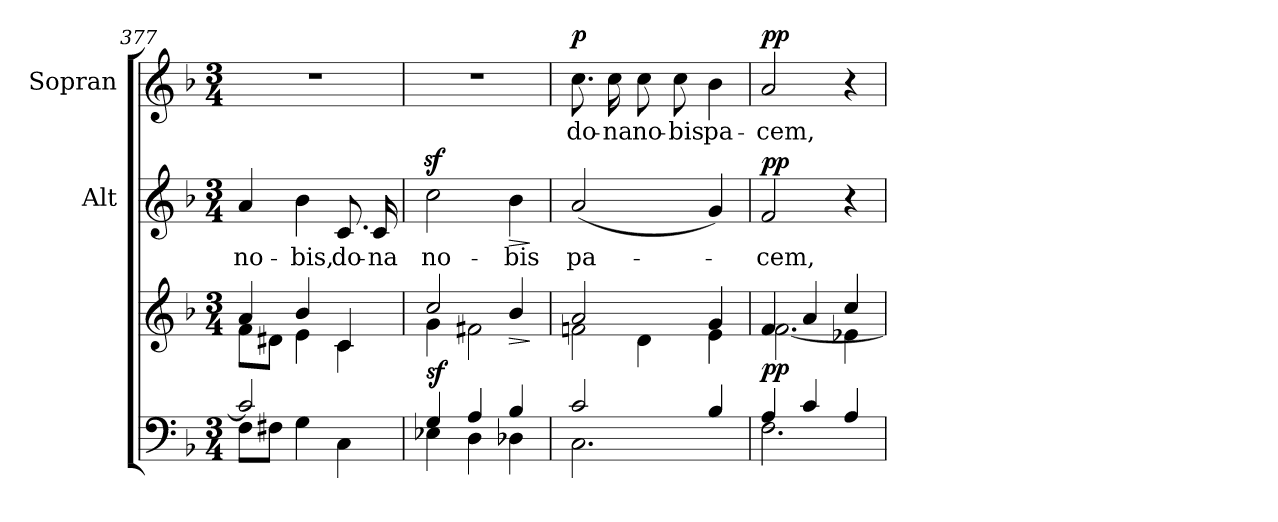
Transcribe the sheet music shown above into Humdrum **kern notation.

**kern	**kern	**dynam	**kern	**text	**dynam	**kern	**text	**dynam
*part3	*part3	*part3	*part2	*part2	*part2	*part1	*part1	*part1
*staff4	*staff3	*staff3/4	*staff2	*staff2	*staff2	*staff1	*staff1	*staff1
*	*	*	*I"Alt	*	*	*I"Sopran	*	*
*	*	*	*I'A.	*	*	*I'S.	*	*
*clefF4	*clefG2	*	*clefG2	*	*	*clefG2	*	*
*k[b-]	*k[b-]	*	*k[b-]	*	*	*k[b-]	*	*
*F:	*F:	*	*F:	*	*	*F:	*	*
*M3/4	*M3/4	*	*M3/4	*	*	*M3/4	*	*
=377	=377	=377	=377	=377	=377	=377	=377	=377
*^	*^	*	*	*	*	*	*	*
!	!	!	!	!	!	!LO:LY:b	!	!	!	!
2c/]	8F\L	4a/	8f\L	.	4a/	no-	.	2.r	.	.
.	8F#X\J	.	8d#X\J	.	.	.	.	.	.	.
!	!	!	!	!	!	!LO:LY:b	!	!	!	!
.	4G\	4b-/	4e\	.	4b-\	-bis,	.	.	.	.
!	!	!	!	!	!	!LO:LY:b	!	!	!	!
4ryy	4C\	4c/	4c\	.	8.c/	do-	.	.	.	.
!	!	!	!	!	!	!LO:LY:b	!	!	!	!
.	.	.	.	.	16c/	-na	.	.	.	.
=378	=378	=378	=378	=378	=378	=378	=378	=378	=378	=378
!	!	!	!	!LO:DY:b	!	!LO:LY:b	!	!	!	!
4G/	4E-X\	2cc/	4g\	sf	2ccz>\	no-	.	2.r	.	.
4A/	4D\	.	2f#X\	.	.	.	.	.	.	.
!	!	!	!	!LO:HP:b	!	!LO:LY:b	!LO:HP:b	!	!	!
4B-/	4D-X\	4b-/	.	>	4b-\	-bis	>	.	.	.
*v	*v	*	*	*	*	*	*	*	*	*
*	*v	*v	*	*	*	*	*	*	*
.	.	]	.	.	]	.	.	.
=379	=379	=379	=379	=379	=379	=379	=379	=379
*^	*^	*	*	*	*	*	*	*
*	*	*	*^	*	*	*	*	*	*	*
!	!	!	!	!	!	!	!LO:LY:b	!	!	!LO:LY:b	!LO:DY:a
2c/	2.C\	2a/	2fn\	4ryy	.	(<2a/	pa-	.	8.cc\	do-	p
!	!	!	!	!	!	!	!	!	!	!LO:LY:b	!
.	.	.	.	.	.	.	.	.	16cc\	-na	.
!	!	!	!	!	!	!	!	!	!	!LO:LY:b	!
.	.	.	.	4d\	.	.	.	.	8cc\	no-	.
!	!	!	!	!	!	!	!	!	!	!LO:LY:b	!
.	.	.	.	.	.	.	.	.	8cc\	-bis	.
!	!	!	!	!	!	!	!	!	!	!LO:LY:b	!
4B-/	.	4g/	4e\	4ryy	.	4g/)	.	.	4b-\	pa-	.
=380	=380	=380	=380	=380	=380	=380	=380	=380	=380	=380	=380
!	!	!	!	!	!LO:DY:b	!	!LO:LY:b	!LO:DY:a	!	!LO:LY:b	!LO:DY:a
4A/	2.F\	4f/	[<2.f\	2ryy	pp	2f/	-cem,	pp	2a/	-cem,	pp
4c/	.	4a/	.	.	.	.	.	.	.	.	.
4A/	.	4cc/	.	4e-X\	.	4r	.	.	4r	.	.
*v	*v	*	*	*	*	*	*	*	*	*	*
*	*v	*v	*v	*	*	*	*	*	*	*
=	=	=	=	=	=	=	=	=
*-	*-	*-	*-	*-	*-	*-	*-	*-
